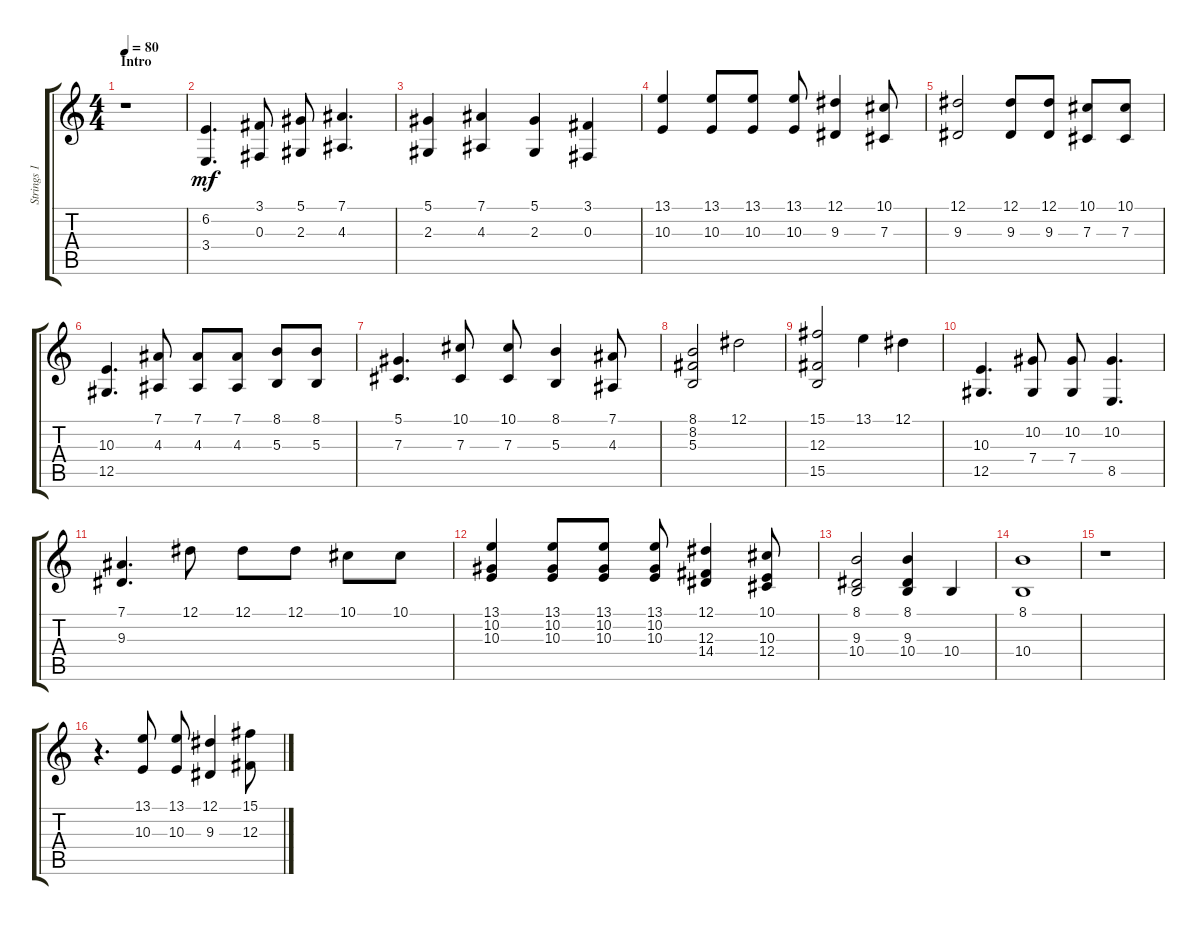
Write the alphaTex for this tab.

\track ("Strings 1" "Strings 1") {instrument stringensemble1}
\staff {score tabs}
\tuning (Eb4 Bb3 Gb3 Db3 Ab2 Eb2) {hide}
\ts (4 4)
\section ("" "Intro")
\tempo 80
\clef g2
\ks c
r.1{dy mf instrument stringensemble1} |
(6.2 3.4).4{d} (3.1 0.3).8 (5.1 2.3).8 (7.1 4.3).4{d} |
(5.1 2.3).4 (7.1 4.3).4 (5.1 2.3).4 (3.1 0.3).4 |
(13.1 10.3).4 (13.1 10.3).8 (13.1 10.3).8 (13.1 10.3).8 (12.1 9.3).4 (10.1 7.3).8 |
(12.1 9.3).2 (12.1 9.3).8 (12.1 9.3).8 (10.1 7.3).8 (10.1 7.3).8 |
(10.3 12.5).4{d} (7.1 4.3).8 (7.1 4.3).8 (7.1 4.3).8 (8.1 5.3).8 (8.1 5.3).8 |
(5.1 7.3).4{d} (10.1 7.3).8 (10.1 7.3).8 (8.1 5.3).4 (7.1 4.3).8 |
(8.1 8.2 5.3).2 12.1.2 |
(15.1 12.3 15.5).2 13.1.4 12.1.4 |
(10.3 12.5).4{d} (10.2 7.4).8 (10.2 7.4).8 (10.2 8.5).4{d} |
(7.1 9.3).4{d} 12.1.8 12.1.8 12.1.8 10.1.8 10.1.8 |
(13.1 10.2 10.3).4 (13.1 10.2 10.3).8 (13.1 10.2 10.3).8 (13.1 10.2 10.3).8 (12.1 12.3 14.4).4 (10.1 10.3 12.4).8 |
(8.1 9.3 10.4).2 (8.1 9.3 10.4).4 10.4.4 |
(8.1 10.4).1 |
r.1 |
r.4{d} (13.1 10.3).8 (13.1 10.3).8 (12.1 9.3).4 (15.1 12.3).8
